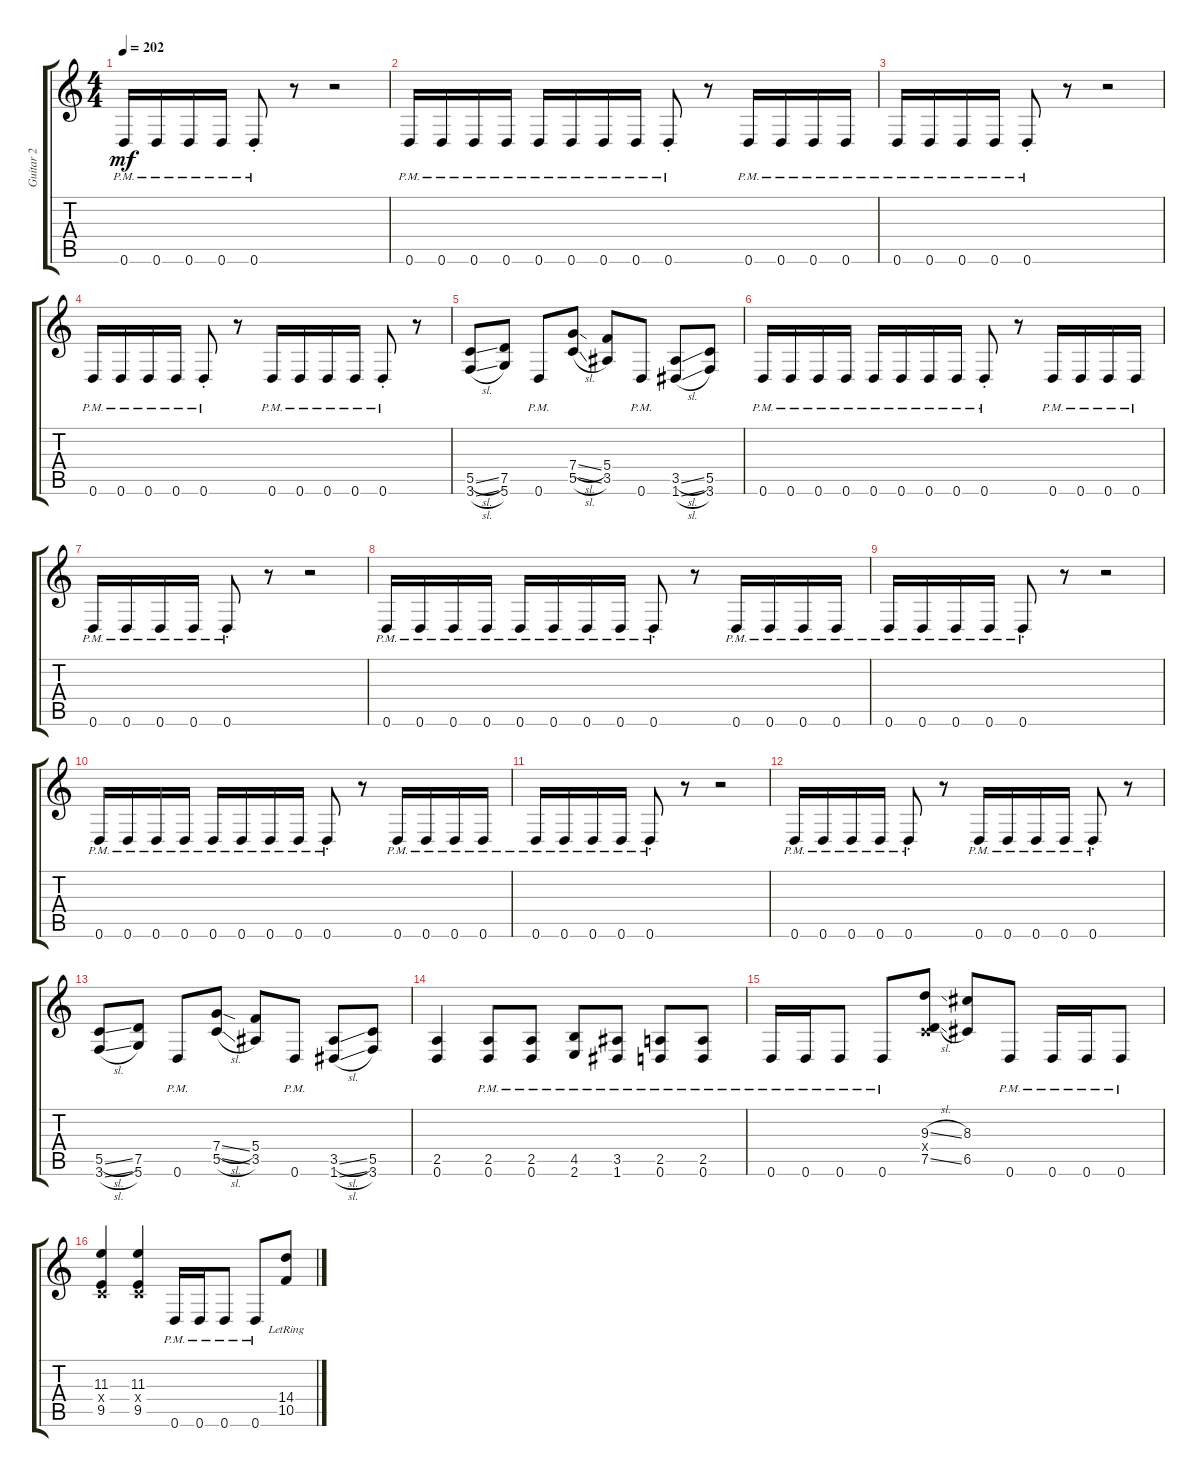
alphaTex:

\track ("Guitar 2" "Guitar 2") {instrument distortionguitar}
\staff {score tabs}
\tuning (D4 A3 F3 C3 G2 D2) {hide}
\ts (4 4)
\tempo 202
\clef g2
\ks c
0.6{pm}.16{dy mf} 0.6{pm}.16 0.6{pm}.16 0.6{pm}.16 0.6{pm st}.8 r.8 r.2 |
0.6{pm}.16 0.6{pm}.16 0.6{pm}.16 0.6{pm}.16 0.6{pm}.16 0.6{pm}.16 0.6{pm}.16 0.6{pm}.16 0.6{pm st}.8 r.8 0.6{pm}.16 0.6{pm}.16 0.6{pm}.16 0.6{pm}.16 |
0.6{pm}.16 0.6{pm}.16 0.6{pm}.16 0.6{pm}.16 0.6{pm st}.8 r.8 r.2 |
0.6{pm}.16 0.6{pm}.16 0.6{pm}.16 0.6{pm}.16 0.6{pm st}.8 r.8 0.6{pm}.16 0.6{pm}.16 0.6{pm}.16 0.6{pm}.16 0.6{pm st}.8 r.8 |
(5.5{sl} 3.6{sl}).8 (7.5 5.6).8 0.6{pm}.8 (7.4{sl} 5.5{sl}).8 (5.4 3.5).8 0.6{pm}.8 (3.5{sl} 1.6{sl}).8 (5.5 3.6).8 |
0.6{pm}.16 0.6{pm}.16 0.6{pm}.16 0.6{pm}.16 0.6{pm}.16 0.6{pm}.16 0.6{pm}.16 0.6{pm}.16 0.6{pm st}.8 r.8 0.6{pm}.16 0.6{pm}.16 0.6{pm}.16 0.6{pm}.16 |
0.6{pm}.16 0.6{pm}.16 0.6{pm}.16 0.6{pm}.16 0.6{pm st}.8 r.8 r.2 |
0.6{pm}.16 0.6{pm}.16 0.6{pm}.16 0.6{pm}.16 0.6{pm}.16 0.6{pm}.16 0.6{pm}.16 0.6{pm}.16 0.6{pm st}.8 r.8 0.6{pm}.16 0.6{pm}.16 0.6{pm}.16 0.6{pm}.16 |
0.6{pm}.16 0.6{pm}.16 0.6{pm}.16 0.6{pm}.16 0.6{pm st}.8 r.8 r.2 |
0.6{pm}.16 0.6{pm}.16 0.6{pm}.16 0.6{pm}.16 0.6{pm}.16 0.6{pm}.16 0.6{pm}.16 0.6{pm}.16 0.6{pm st}.8 r.8 0.6{pm}.16 0.6{pm}.16 0.6{pm}.16 0.6{pm}.16 |
0.6{pm}.16 0.6{pm}.16 0.6{pm}.16 0.6{pm}.16 0.6{pm st}.8 r.8 r.2 |
0.6{pm}.16 0.6{pm}.16 0.6{pm}.16 0.6{pm}.16 0.6{pm st}.8 r.8 0.6{pm}.16 0.6{pm}.16 0.6{pm}.16 0.6{pm}.16 0.6{pm st}.8 r.8 |
(5.5{sl} 3.6{sl}).8 (7.5 5.6).8 0.6{pm}.8 (7.4{sl} 5.5{sl}).8 (5.4 3.5).8 0.6{pm}.8 (3.5{sl} 1.6{sl}).8 (5.5 3.6).8 |
(2.5 0.6).4 (2.5{pm} 0.6{pm}).8 (2.5{pm} 0.6{pm}).8 (4.5{pm} 2.6{pm}).8 (3.5{pm} 1.6{pm}).8 (2.5{pm} 0.6{pm}).8 (2.5{pm} 0.6{pm}).8 |
0.6{pm}.16 0.6{pm}.16 0.6{pm}.8 0.6{pm}.8 (9.3{sl} 0.4{x} 7.5{sl}).8 (8.3 6.5).8 0.6{pm}.8 0.6{pm}.16 0.6{pm}.16 0.6{pm}.8 |
(11.3 0.4{x} 9.5).4 (11.3 0.4{x} 9.5).4 0.6{pm}.16 0.6{pm}.16 0.6{pm}.8 0.6{pm}.8 (14.4{sl lr} 10.5{sl lr}).8
